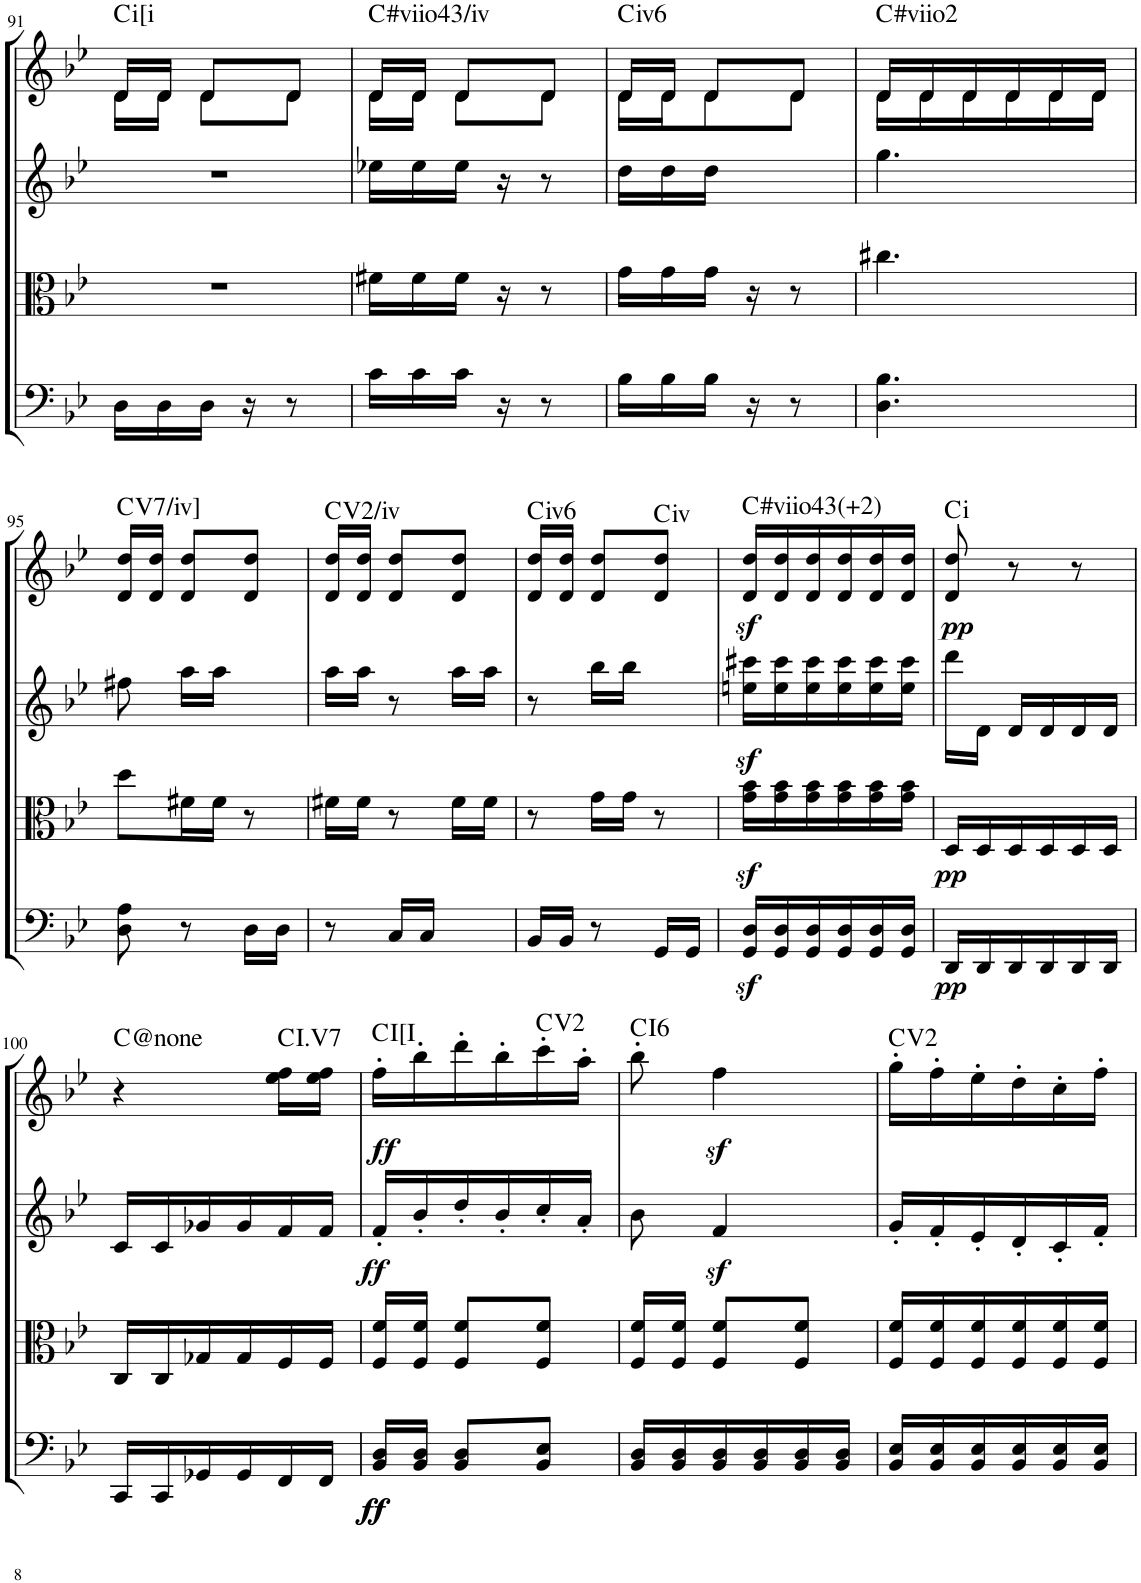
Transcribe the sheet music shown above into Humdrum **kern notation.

**kern	**dynam	**kern	**dynam	**kern	**dynam	**kern	**dynam	**harte
*part4	*part4	*part3	*part3	*part2	*part2	*part1	*part1	*part1
*staff4	*staff4	*staff3	*staff3	*staff2	*staff2	*staff1	*staff1	*
*I"Cello	*	*I"Viola	*	*I"2nd Violin	*	*I"1st Violin	*	*
*	*	*I'Vla	*	*I'Vln	*	*I'Vln	*	*
!!LO:PB:g=z
*clefF4	*	*clefC3	*	*clefG2	*	*clefG2	*	*
*k[b-e-]	*	*k[b-e-]	*	*k[b-e-]	*	*k[b-e-]	*	*
*B-:	*	*B-:	*	*B-:	*	*B-:	*	*
*M3/8	*	*M3/8	*	*M3/8	*	*M3/8	*	*
=91	=91	=91	=91	=91	=91	=91	=91	=91
*	*	*	*	*	*	*^	*	*
!	!	!	!	!	!	!	!	!	!LO:H:kt=i
16D\LL	.	4.r	.	4.r	.	16d/LL	16d\LL	.	.
16D\	.	.	.	.	.	16d/JJ	16d\JJ	.	.
16D\JJ	.	.	.	.	.	8d/L	8d\L	.	.
16r	.	.	.	.	.	.	.	.	.
8r	.	.	.	.	.	8d/J	8d\J	.	.
=92	=92	=92	=92	=92	=92	=92	=92	=92	=92
!	!	!	!	!	!	!	!	!	!LO:H:kt=#viio
16c\LL	.	16f#X\LL	.	16ee-X\LL	.	16d/LL	16d\LL	.	.
16c\	.	16f#\	.	16ee-\	.	16d/JJ	16d\JJ	.	.
16c\JJ	.	16f#\JJ	.	16ee-\JJ	.	8d/L	8d\L	.	.
16r	.	16r	.	16r	.	.	.	.	.
8r	.	8r	.	8r	.	8d/J	8d\J	.	.
=93	=93	=93	=93	=93	=93	=93	=93	=93	=93
!	!	!	!	!	!	!	!	!	!LO:H:kt=iv
16B-\LL	.	16g\LL	.	16dd\LL	.	16d/LL	16d\LL	.	.
16B-\	.	16g\	.	16dd\	.	16d/JJ	16d\J	.	.
16B-\JJ	.	16g\JJ	.	16dd\JJ	.	8d/L	8d\	.	.
16r	.	16r	.	8.ryy	.	.	.	.	.
8r	.	8r	.	.	.	8d/J	8d\J	.	.
=94	=94	=94	=94	=94	=94	=94	=94	=94	=94
!	!	!	!	!	!	!	!	!	!LO:H:kt=#viio
4.D\ 4.B-\	.	4.cc#X\	.	4.gg\	.	16d/LL	16d\LL	.	.
.	.	.	.	.	.	16d/	16d\	.	.
.	.	.	.	.	.	16d/	16d\	.	.
.	.	.	.	.	.	16d/	16d\	.	.
.	.	.	.	.	.	16d/	16d\	.	.
.	.	.	.	.	.	16d/JJ	16d\JJ	.	.
!!LO:LB:g=z
=95	=95	=95	=95	=95	=95	=95	=95	=95	=95
!	!	!	!	!	!	!	!	!	!LO:H:kt=7/
*	*	*	*	*	*	*v	*v	*	*
8D\ 8A\	.	8dd\L	.	8ff#X\	.	16d/ 16dd/LL	.	C:maj
.	.	.	.	.	.	16d/ 16dd/JJ	.	.
8r	.	16f#X\L	.	16aa\LL	.	8d/ 8dd/L	.	.
.	.	16f#\JJ	.	16aa\JJ	.	.	.	.
16D\LL	.	8r	.	8ryy	.	8d/ 8dd/J	.	.
16D\JJ	.	.	.	.	.	.	.	.
=96	=96	=96	=96	=96	=96	=96	=96	=96
!	!	!	!	!	!	!	!	!LO:H:kt=2/
8r	.	16f#X\LL	.	16aa\LL	.	16d/ 16dd/LL	.	C:maj
.	.	16f#\JJ	.	16aa\JJ	.	16d/ 16dd/JJ	.	.
16C/LL	.	8r	.	8r	.	8d/ 8dd/L	.	.
16C/JJ	.	.	.	.	.	.	.	.
8ryy	.	16f#\LL	.	16aa\LL	.	8d/ 8dd/J	.	.
.	.	16f#\JJ	.	16aa\JJ	.	.	.	.
=97	=97	=97	=97	=97	=97	=97	=97	=97
!	!	!	!	!	!	!	!	!LO:H:kt=iv
16BB-/LL	.	8r	.	8r	.	16d/ 16dd/LL	.	.
16BB-/JJ	.	.	.	.	.	16d/ 16dd/JJ	.	.
8r	.	16g\LL	.	16bb-\LL	.	8d/ 8dd/L	.	.
.	.	16g\JJ	.	16bb-\JJ	.	.	.	.
!	!	!	!	!	!	!	!	!LO:H:kt=iv
16GG/LL	.	8r	.	8ryy	.	8d/ 8dd/J	.	.
16GG/JJ	.	.	.	.	.	.	.	.
=98	=98	=98	=98	=98	=98	=98	=98	=98
!	!	!	!	!	!	!	!	!LO:H:kt=#viio
16GG/z< 16D/z<LL	.	16g\z< 16b-\z<LL	.	16een\z< 16ccc#X\z<LL	.	16d/ 16dd/LL	.	.
16GG/ 16D/	.	16g\ 16b-\	.	16ee\ 16ccc#\	.	16d/ 16dd/	.	.
16GG/ 16D/	.	16g\ 16b-\	.	16ee\ 16ccc#\	.	16d/ 16dd/	.	.
16GG/ 16D/	.	16g\ 16b-\	.	16ee\ 16ccc#\	.	16d/ 16dd/	.	.
16GG/ 16D/	.	16g\ 16b-\	.	16ee\ 16ccc#\	.	16d/ 16dd/	.	.
16GG/ 16D/JJ	.	16g\ 16b-\JJ	.	16ee\ 16ccc#\JJ	.	16d/ 16dd/JJ	.	.
=99	=99	=99	=99	=99	=99	=99	=99	=99
!	!LO:DY:b	!	!LO:DY:b	!	!	!	!LO:DY:b	!LO:H:kt=i
16DD/LL	pp	16D/LL	pp	16ddd\LL	.	8d/ 8dd/	pp	.
16DD/	.	16D/	.	16d\JJ	.	.	.	.
16DD/	.	16D/	.	16d/LL	.	8r	.	.
16DD/	.	16D/	.	16d/	.	.	.	.
16DD/	.	16D/	.	16d/	.	8r	.	.
16DD/JJ	.	16D/JJ	.	16d/JJ	.	.	.	.
!!LO:LB:g=z
=100	=100	=100	=100	=100	=100	=100	=100	=100
!	!	!	!	!	!	!	!	!LO:H:kt=@none
16CC/LL	.	16C/LL	.	16c/LL	.	4r	.	.
16CC/	.	16C/	.	16c/	.	.	.	.
16GG-X/	.	16G-X/	.	16g-X/	.	.	.	.
16GG-/	.	16G-/	.	16g-/	.	.	.	.
!	!	!	!	!	!	!	!	!LO:H:kt=7
16FF/	.	16F/	.	16f/	.	16ee-\ 16ff\LL	.	C:7
16FF/JJ	.	16F/JJ	.	16f/JJ	.	16ee-\ 16ff\JJ	.	.
=101	=101	=101	=101	=101	=101	=101	=101	=101
!	!LO:DY:b	!	!	!	!	!	!	!
!	!LO:DY:n=1:b	!	!	!	!LO:DY:b	!	!LO:DY:b	!
16BB-/ 16D/LL	ff ff	16F/ 16f/LL	.	16f'/LL	ff	16ff'\LL	ff	C:maj
16BB-/ 16D/JJ	.	16F/ 16f/JJ	.	16b-'/	.	16bb-'\	.	.
8BB-/ 8D/L	.	8F/ 8f/L	.	16dd'/	.	16ddd'\	.	.
.	.	.	.	16b-'/	.	16bb-'\	.	.
8BB-/ 8E-/J	.	8F/ 8f/J	.	16cc'/	.	16ccc'\	.	C:maj(2)
.	.	.	.	16a'/JJ	.	16aa'\JJ	.	.
=102	=102	=102	=102	=102	=102	=102	=102	=102
!	!	!	!	!	!	!	!	!LO:H:kt=6
16BB-/ 16D/LL	.	16F/ 16f/LL	.	8b-\	.	8bb-'\	.	C:maj6
16BB-/ 16D/	.	16F/ 16f/JJ	.	.	.	.	.	.
16BB-/ 16D/	.	8F/ 8f/L	.	4fz</	.	4ffz<\	.	.
16BB-/ 16D/	.	.	.	.	.	.	.	.
16BB-/ 16D/	.	8F/ 8f/J	.	.	.	.	.	.
16BB-/ 16D/JJ	.	.	.	.	.	.	.	.
=103	=103	=103	=103	=103	=103	=103	=103	=103
16BB-/ 16E-/LL	.	16F/ 16f/LL	.	16g'/LL	.	16gg'\LL	.	C:maj(2)
16BB-/ 16E-/	.	16F/ 16f/	.	16f'/	.	16ff'\	.	.
16BB-/ 16E-/	.	16F/ 16f/	.	16e-'/	.	16ee-'\	.	.
16BB-/ 16E-/	.	16F/ 16f/	.	16d'/	.	16dd'\	.	.
16BB-/ 16E-/	.	16F/ 16f/	.	16c'/	.	16cc'\	.	.
16BB-/ 16E-/JJ	.	16F/ 16f/JJ	.	16f'/JJ	.	16ff'\JJ	.	.
=	=	=	=	=	=	=	=	=
*-	*-	*-	*-	*-	*-	*-	*-	*-
